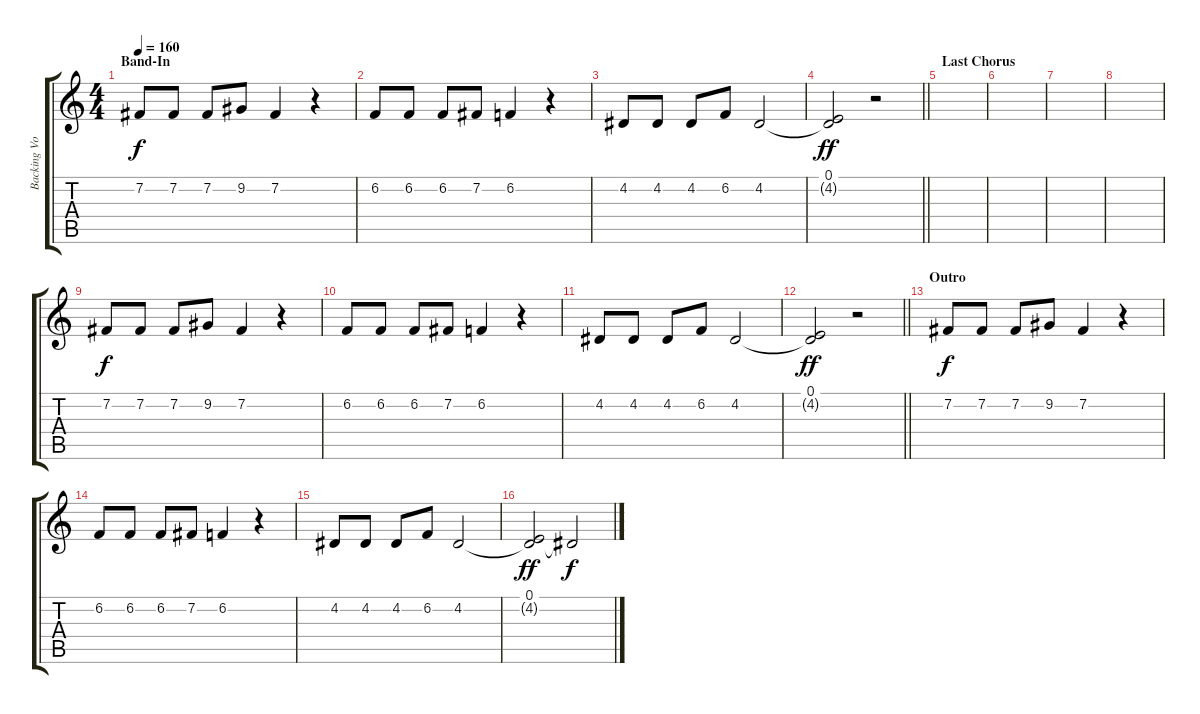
\track ("Backing Vocal" "Backing Vo") {instrument oboe}
\staff {score tabs}
\tuning (E4 B3 G3 D3 A2 E2) {hide}
\ts (4 4)
\section ("" "Band-In")
\tempo 160
\clef g2
\ks c
7.2.8{dy f} 7.2.8 7.2.8 9.2.8 7.2.4 r.4 |
6.2.8 6.2.8 6.2.8 7.2.8 6.2.4 r.4 |
4.2.8 4.2.8 4.2.8 6.2.8 4.2.2 |
\barLineRight lightlight
(0.1 4.2{t}).2{dy ff} r.2 |
\section ("" "Last Chorus")
|
|
|
|
7.2.8{dy f} 7.2.8 7.2.8 9.2.8 7.2.4 r.4 |
6.2.8 6.2.8 6.2.8 7.2.8 6.2.4 r.4 |
4.2.8 4.2.8 4.2.8 6.2.8 4.2.2 |
\barLineRight lightlight
(0.1 4.2{t}).2{dy ff} r.2 |
\section ("" "Outro")
7.2.8{dy f} 7.2.8 7.2.8 9.2.8 7.2.4 r.4 |
6.2.8 6.2.8 6.2.8 7.2.8 6.2.4 r.4 |
4.2.8 4.2.8 4.2.8 6.2.8 4.2.2 |
(0.1 4.2{t}).2{dy ff} 4.2{t}.2{dy f}
